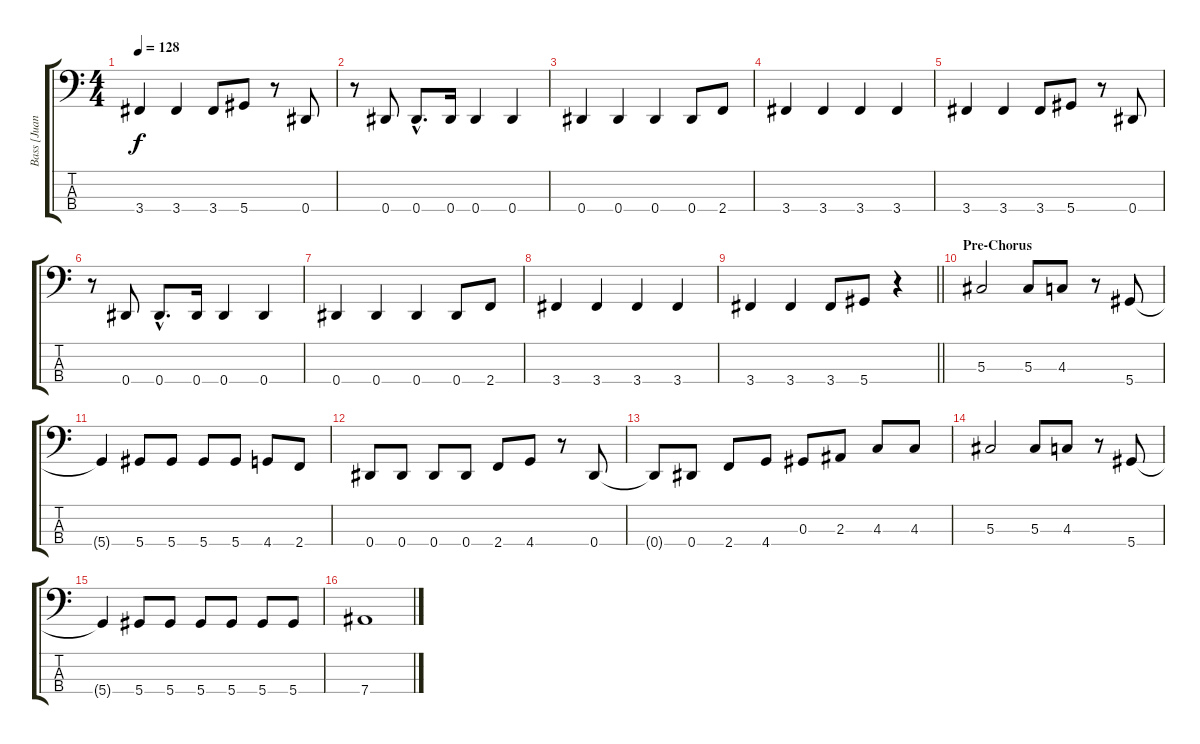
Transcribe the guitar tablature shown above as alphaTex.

\track ("Bass [Juan Croucier]" "Bass [Juan") {instrument electricbassfinger}
\staff {score tabs}
\tuning (Gb2 Db2 Ab1 Eb1) {hide}
\ts (4 4)
\tempo 128
\clef f4
\ks c
3.4.4{dy f} 3.4.4 3.4.8 5.4.8 r.8 0.4.8 |
r.8 0.4.8 0.4{hac}.8{d} 0.4.16 0.4.4 0.4.4 |
0.4.4 0.4.4 0.4.4 0.4.8 2.4.8 |
3.4.4 3.4.4 3.4.4 3.4.4 |
3.4.4 3.4.4 3.4.8 5.4.8 r.8 0.4.8 |
r.8 0.4.8 0.4{hac}.8{d} 0.4.16 0.4.4 0.4.4 |
0.4.4 0.4.4 0.4.4 0.4.8 2.4.8 |
3.4.4 3.4.4 3.4.4 3.4.4 |
\barLineRight lightlight
3.4.4 3.4.4 3.4.8 5.4.8 r.4 |
\section ("" "Pre-Chorus")
5.3.2 5.3.8 4.3.8 r.8 5.4.8 |
5.4{t}.4 5.4.8 5.4.8 5.4.8 5.4.8 4.4.8 2.4.8 |
0.4.8 0.4.8 0.4.8 0.4.8 2.4.8 4.4.8 r.8 0.4.8 |
0.4{t}.8 0.4.8 2.4.8 4.4.8 0.3.8 2.3.8 4.3.8 4.3.8 |
5.3.2 5.3.8 4.3.8 r.8 5.4.8 |
5.4{t}.4 5.4.8 5.4.8 5.4.8 5.4.8 5.4.8 5.4.8 |
7.4.1
